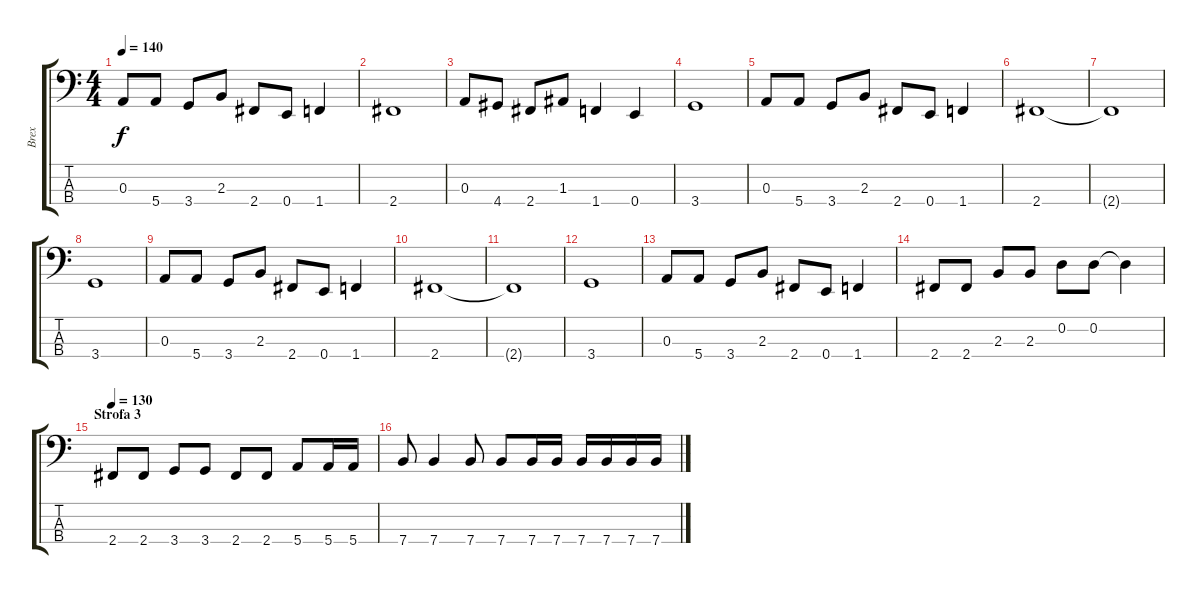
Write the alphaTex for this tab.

\track ("Brex" "Brex") {instrument electricbassfinger}
\staff {score tabs}
\tuning (G2 D2 A1 E1) {hide}
\ts (4 4)
\tempo 140
\clef f4
\ks c
0.3.8{dy f} 5.4.8 3.4.8 2.3.8 2.4.8 0.4.8 1.4.4 |
2.4.1 |
0.3.8 4.4.8 2.4.8 1.3.8 1.4.4 0.4.4 |
3.4.1 |
0.3.8 5.4.8 3.4.8 2.3.8 2.4.8 0.4.8 1.4.4 |
2.4.1 |
2.4{t}.1 |
3.4.1 |
0.3.8 5.4.8 3.4.8 2.3.8 2.4.8 0.4.8 1.4.4 |
2.4.1 |
2.4{t}.1 |
3.4.1 |
0.3.8 5.4.8 3.4.8 2.3.8 2.4.8 0.4.8 1.4.4 |
2.4.8 2.4.8 2.3.8 2.3.8 0.2.8 0.2.8 0.2{t}.4 |
\section ("" "Strofa 3")
\tempo 130
2.4.8 2.4.8 3.4.8 3.4.8 2.4.8 2.4.8 5.4.8 5.4.16 5.4.16 |
7.4.8 7.4.4 7.4.8 7.4.8 7.4.16 7.4.16 7.4.16 7.4.16 7.4.16 7.4.16
